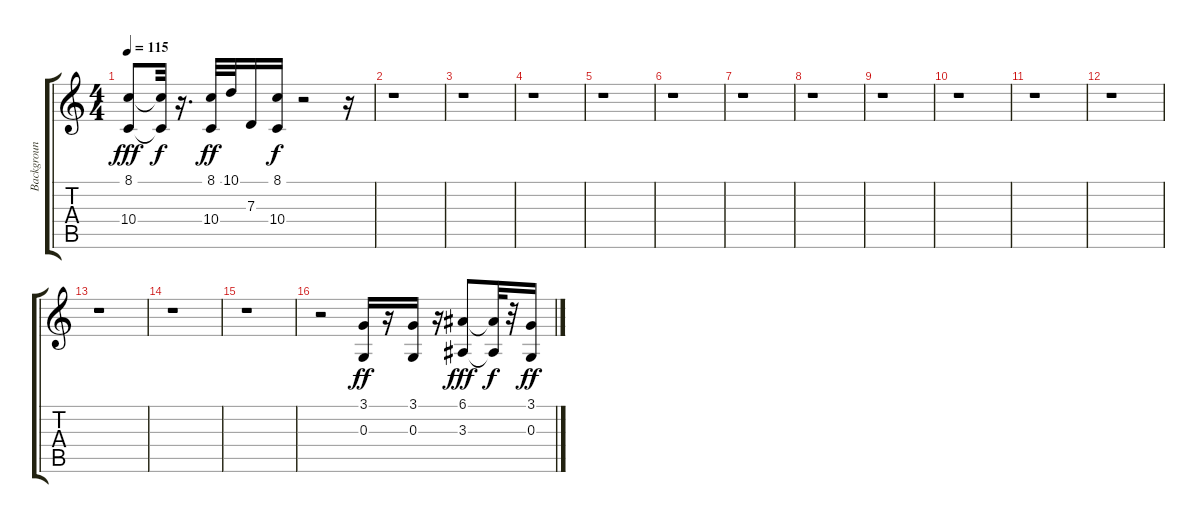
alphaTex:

\track ("Backgroun" "Backgroun") {instrument blownbottle}
\staff {score tabs}
\tuning (E4 B3 G3 D3 A2 E2) {hide}
\ts (4 4)
\tempo 115
\clef g2
\ks c
(8.1 10.4).8{dy fff} (8.1{t} 10.4{t}).32{dy f} r.16{d} (8.1 10.4).32{dy ff} 10.1.32 7.3.16 (8.1 10.4).16{dy f} r.2 r.16 |
r.1 |
r.1 |
r.1 |
r.1 |
r.1 |
r.1 |
r.1 |
r.1 |
r.1 |
r.1 |
r.1 |
r.1 |
r.1 |
r.1 |
r.2 (3.1 0.3).16{dy ff} r.16 (3.1 0.3).16 r.16 (6.1 3.3).8{dy fff} (6.1{t} 3.3{t}).32{dy f} r.32 (3.1 0.3).16{dy ff}
